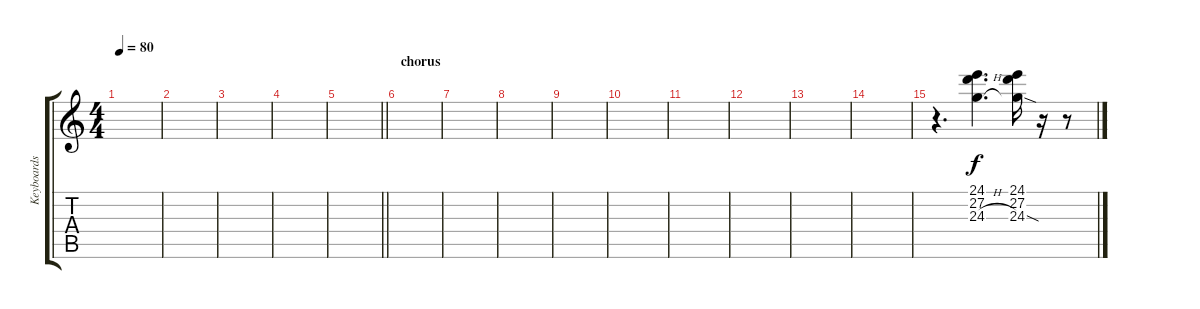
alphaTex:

\track ("Keyboards" "Keyboards") {instrument drawbarorgan}
\staff {score tabs}
\tuning (E4 B3 G3 D3 A2 E2) {hide}
\ts (4 4)
\tempo 80
\clef g2
\ks c
|
|
|
|
\barLineRight lightlight
|
\section ("" "chorus")
|
|
|
|
|
|
|
|
|
r.4{d} (24.1 27.2 24.3{h}).4{d} (24.1 27.2 24.3{sod}).16 r.16 r.8
